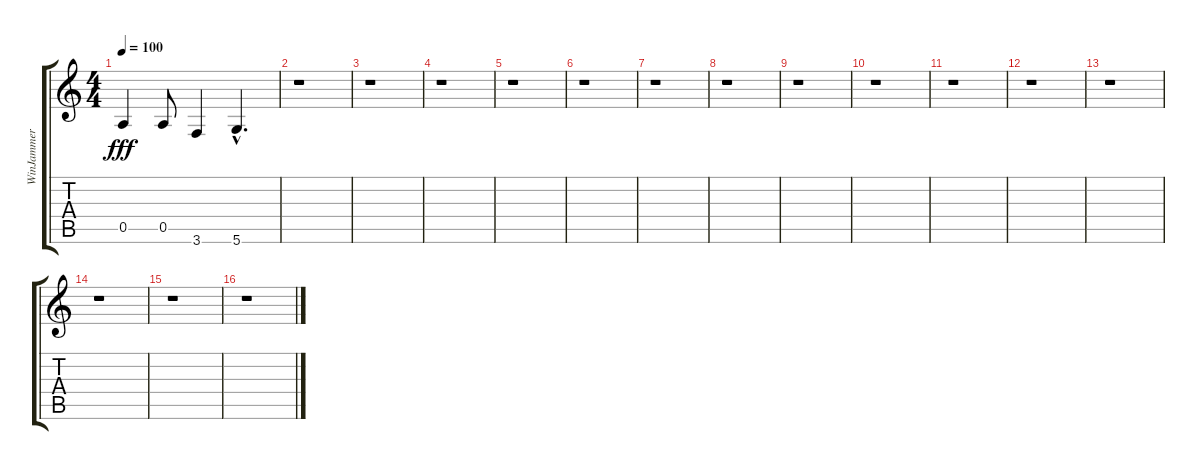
\track ("WinJammer Demo" "WinJammer ") {instrument distortionguitar}
\staff {score tabs}
\tuning (E4 B3 G3 D3 A2 D2) {hide}
\ts (4 4)
\tempo 100
\clef g2
\ks c
0.5.4{dy fff} 0.5.8 3.6.4 5.6{hac}.4{d} |
r.1 |
r.1 |
r.1 |
r.1 |
r.1 |
r.1 |
r.1 |
r.1 |
r.1 |
r.1 |
r.1 |
r.1 |
r.1 |
r.1 |
r.1
